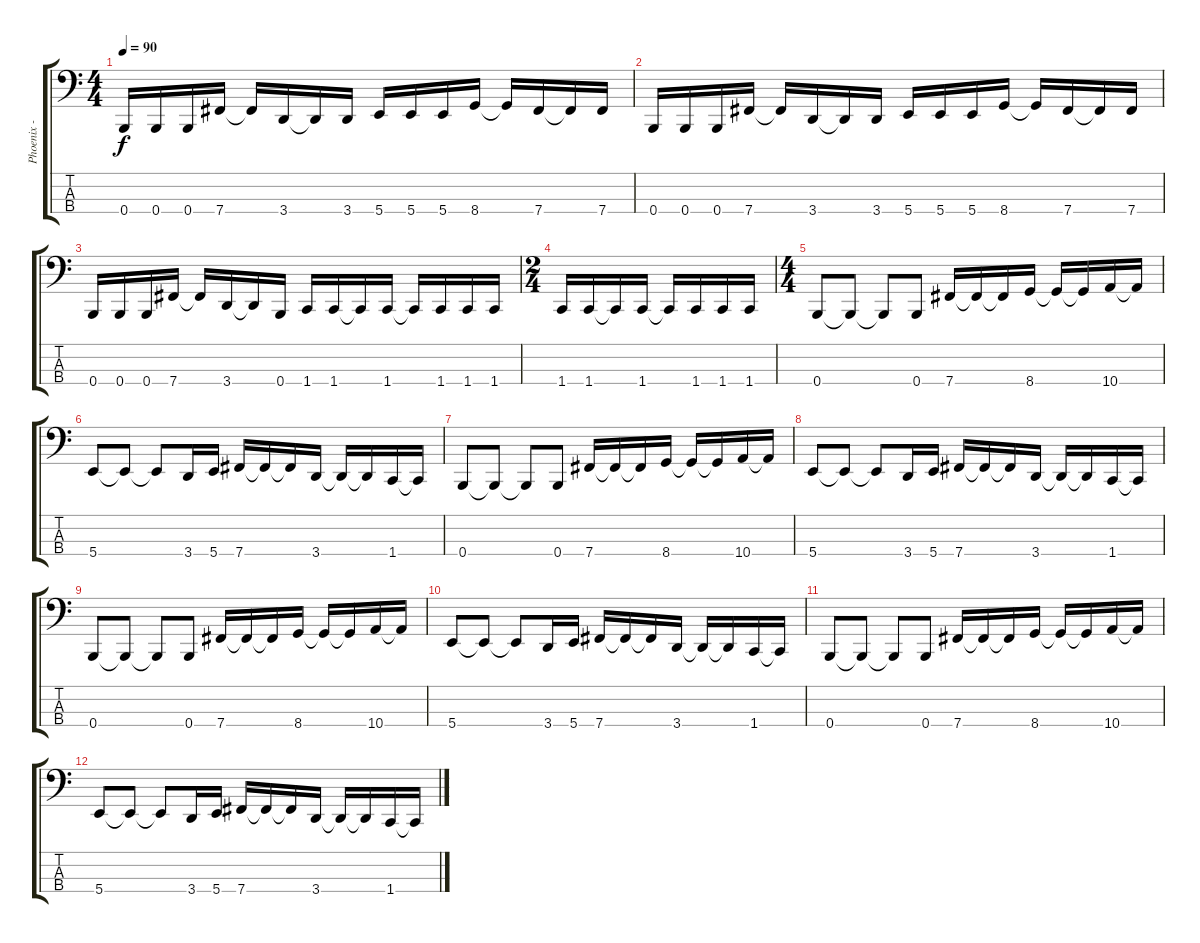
\track ("Phoenix - Bass" "Phoenix - ") {instrument electricbassfinger}
\staff {score tabs}
\tuning (E2 B1 Gb1 B0) {hide}
\ts (4 4)
\tempo 90
\clef f4
\ks c
0.4.16{dy f} 0.4.16 0.4.16 7.4.16 7.4{t}.16 3.4.16 3.4{t}.16 3.4.16 5.4.16 5.4.16 5.4.16 8.4.16 8.4{t}.16 7.4.16 7.4{t}.16 7.4.16 |
0.4.16 0.4.16 0.4.16 7.4.16 7.4{t}.16 3.4.16 3.4{t}.16 3.4.16 5.4.16 5.4.16 5.4.16 8.4.16 8.4{t}.16 7.4.16 7.4{t}.16 7.4.16 |
0.4.16 0.4.16 0.4.16 7.4.16 7.4{t}.16 3.4.16 3.4{t}.16 0.4.16 1.4.16 1.4.16 1.4{t}.16 1.4.16 1.4{t}.16 1.4.16 1.4.16 1.4.16 |
\ts (2 4)
1.4.16 1.4.16 1.4{t}.16 1.4.16 1.4{t}.16 1.4.16 1.4.16 1.4.16 |
\ts (4 4)
0.4.8 0.4{t}.8 0.4{t}.8 0.4.8 7.4.16 7.4{t}.16 7.4{t}.16 8.4.16 8.4{t}.16 8.4{t}.16 10.4.16 10.4{t}.16 |
5.4.8 5.4{t}.8 5.4{t}.8 3.4.16 5.4.16 7.4.16 7.4{t}.16 7.4{t}.16 3.4.16 3.4{t}.16 3.4{t}.16 1.4.16 1.4{t}.16 |
0.4.8 0.4{t}.8 0.4{t}.8 0.4.8 7.4.16 7.4{t}.16 7.4{t}.16 8.4.16 8.4{t}.16 8.4{t}.16 10.4.16 10.4{t}.16 |
5.4.8 5.4{t}.8 5.4{t}.8 3.4.16 5.4.16 7.4.16 7.4{t}.16 7.4{t}.16 3.4.16 3.4{t}.16 3.4{t}.16 1.4.16 1.4{t}.16 |
0.4.8 0.4{t}.8 0.4{t}.8 0.4.8 7.4.16 7.4{t}.16 7.4{t}.16 8.4.16 8.4{t}.16 8.4{t}.16 10.4.16 10.4{t}.16 |
5.4.8 5.4{t}.8 5.4{t}.8 3.4.16 5.4.16 7.4.16 7.4{t}.16 7.4{t}.16 3.4.16 3.4{t}.16 3.4{t}.16 1.4.16 1.4{t}.16 |
0.4.8 0.4{t}.8 0.4{t}.8 0.4.8 7.4.16 7.4{t}.16 7.4{t}.16 8.4.16 8.4{t}.16 8.4{t}.16 10.4.16 10.4{t}.16 |
5.4.8 5.4{t}.8 5.4{t}.8 3.4.16 5.4.16 7.4.16 7.4{t}.16 7.4{t}.16 3.4.16 3.4{t}.16 3.4{t}.16 1.4.16 1.4{t}.16
